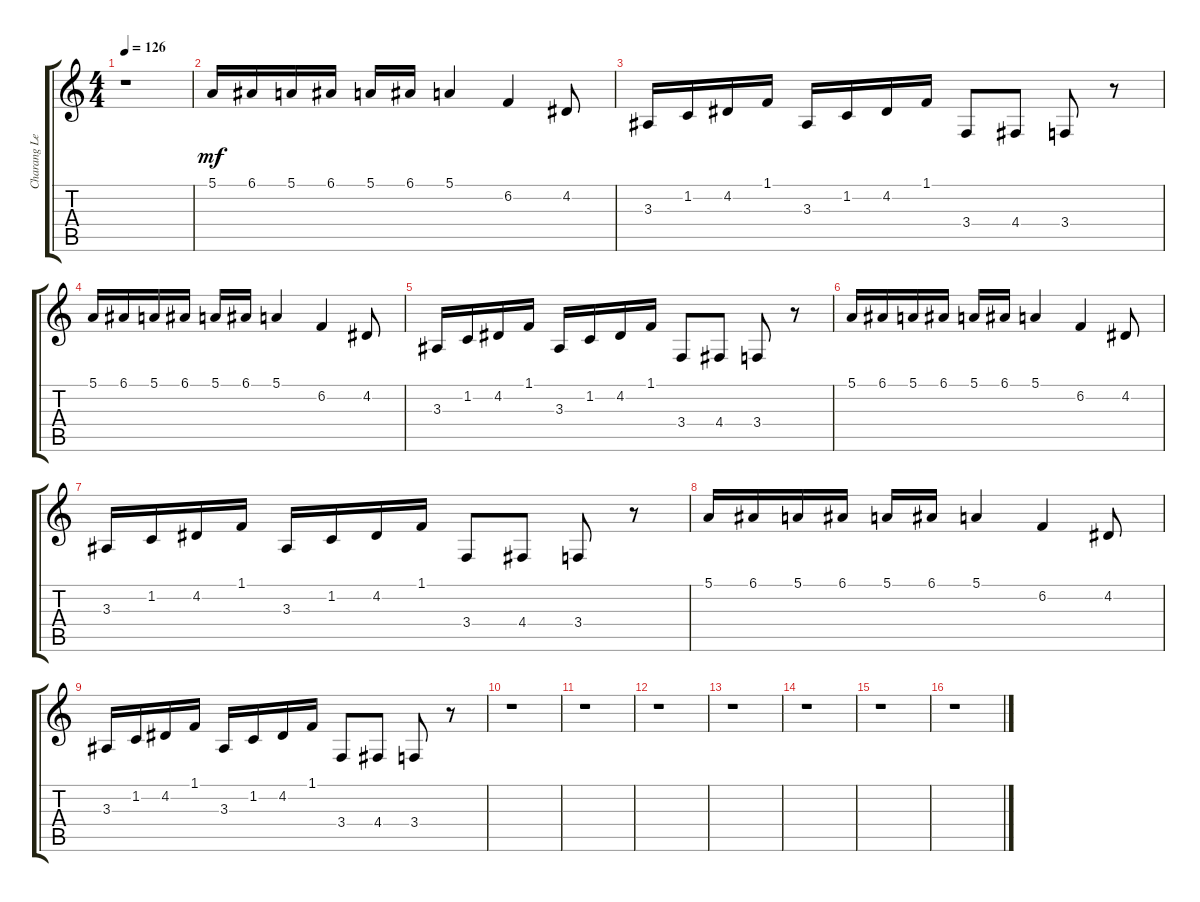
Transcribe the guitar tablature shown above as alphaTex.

\track ("Charang Lead" "Charang Le") {instrument lead5charang}
\staff {score tabs}
\tuning (E4 B3 G3 D3 A2 E2) {hide}
\ts (4 4)
\tempo 126
\clef g2
\ks c
r.1{dy mf} |
5.1.16 6.1.16 5.1.16 6.1.16 5.1.16 6.1.16 5.1.4 6.2.4 4.2.8 |
3.3.16 1.2.16 4.2.16 1.1.16 3.3.16 1.2.16 4.2.16 1.1.16 3.4.8 4.4.8 3.4.8 r.8 |
5.1.16 6.1.16 5.1.16 6.1.16 5.1.16 6.1.16 5.1.4 6.2.4 4.2.8 |
3.3.16 1.2.16 4.2.16 1.1.16 3.3.16 1.2.16 4.2.16 1.1.16 3.4.8 4.4.8 3.4.8 r.8 |
5.1.16 6.1.16 5.1.16 6.1.16 5.1.16 6.1.16 5.1.4 6.2.4 4.2.8 |
3.3.16 1.2.16 4.2.16 1.1.16 3.3.16 1.2.16 4.2.16 1.1.16 3.4.8 4.4.8 3.4.8 r.8 |
5.1.16 6.1.16 5.1.16 6.1.16 5.1.16 6.1.16 5.1.4 6.2.4 4.2.8 |
3.3.16 1.2.16 4.2.16 1.1.16 3.3.16 1.2.16 4.2.16 1.1.16 3.4.8 4.4.8 3.4.8 r.8 |
r.1 |
r.1 |
r.1 |
r.1 |
r.1 |
r.1 |
r.1
